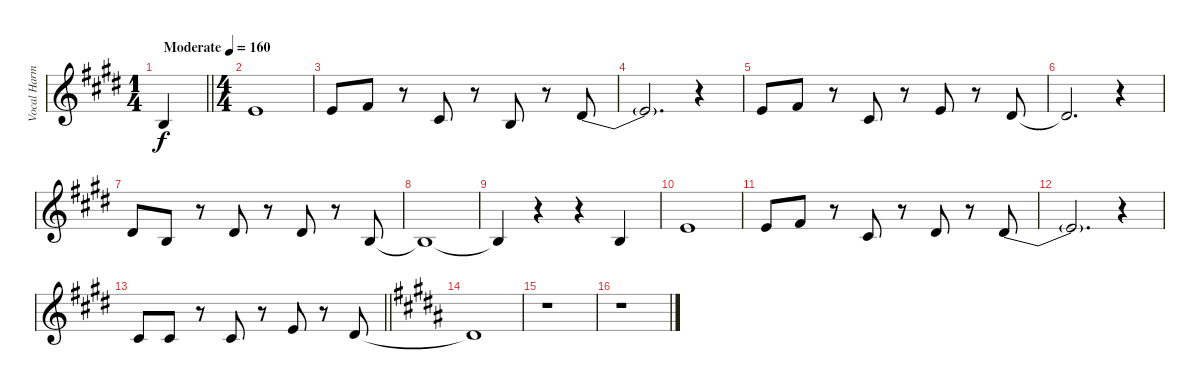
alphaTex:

\track ("Vocal Harmony 2" "Vocal Harm") {instrument flute}
\staff {score}
\tuning (E4 B3 G3 D3 A2 E2) {hide}
\ts (1 4)
\tempo (160 "Moderate")
\clef g2
\barLineRight lightlight
\ks e
9.4.4{dy f instrument flute} |
\ts (4 4)
9.3.1 |
9.3.8 11.3.8 r.8 11.4.8 r.8 9.4.8 r.8 8.3{be (bend 0 0 60 2)}.8 |
8.3{t}.2{d} r.4 |
9.3.8 11.3.8 r.8 11.4.8 r.8 9.3.8 r.8 8.3.8 |
8.3{t}.2{d} r.4 |
8.3.8 9.4.8 r.8 8.3.8 r.8 8.3.8 r.8 9.4.8 |
9.4{t}.1 |
9.4{t}.4 r.4 r.4 9.4.4 |
9.3.1 |
9.3.8 11.3.8 r.8 11.4.8 r.8 8.3.8 r.8 8.3{be (bend 0 0 60 2)}.8 |
8.3{t}.2{d} r.4 |
\barLineRight lightlight
11.4.8 11.4.8 r.8 11.4.8 r.8 9.3.8 r.8 8.3.8 |
\ks b
8.3{t}.1 |
r.1 |
r.1
